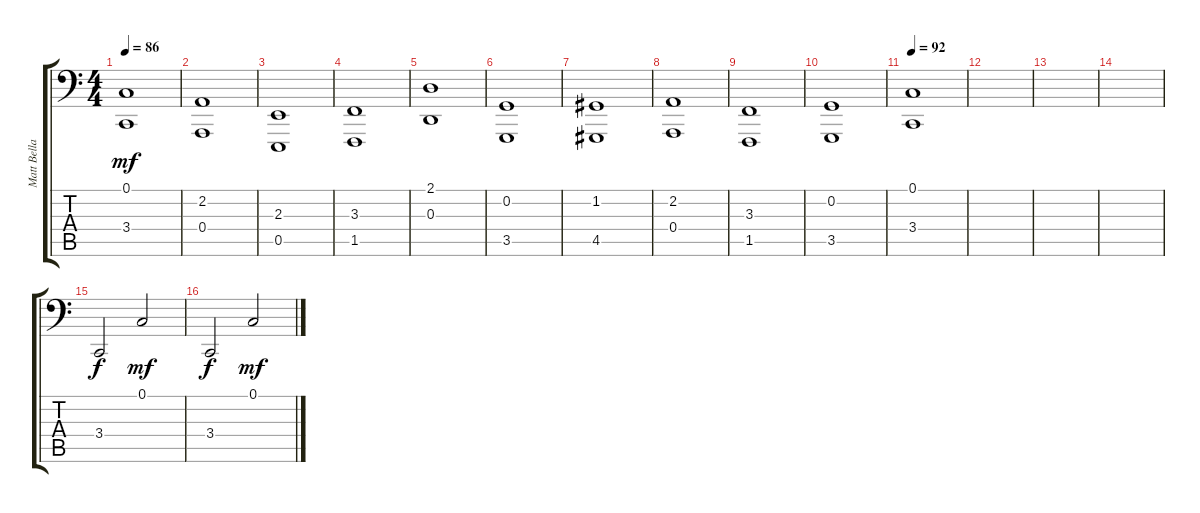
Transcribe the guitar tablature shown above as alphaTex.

\track ("Matt Bellamy" "Matt Bella") {instrument acousticgrandpiano}
\staff {score tabs}
\tuning (C3 G2 D2 A1 E1 B0) {hide}
\ts (4 4)
\tempo 86
\clef f4
\ks c
(0.1 3.4).1{dy mf} |
(2.2 0.4).1 |
(2.3 0.5).1 |
(3.3 1.5).1 |
(2.1 0.3).1 |
(0.2 3.5).1 |
(1.2 4.5).1 |
(2.2 0.4).1 |
(3.3 1.5).1 |
(0.2 3.5).1 |
\tempo 92
(0.1 3.4).1 |
|
|
|
3.4.2{dy f} 0.1.2{dy mf} |
3.4.2{dy f} 0.1.2{dy mf}
